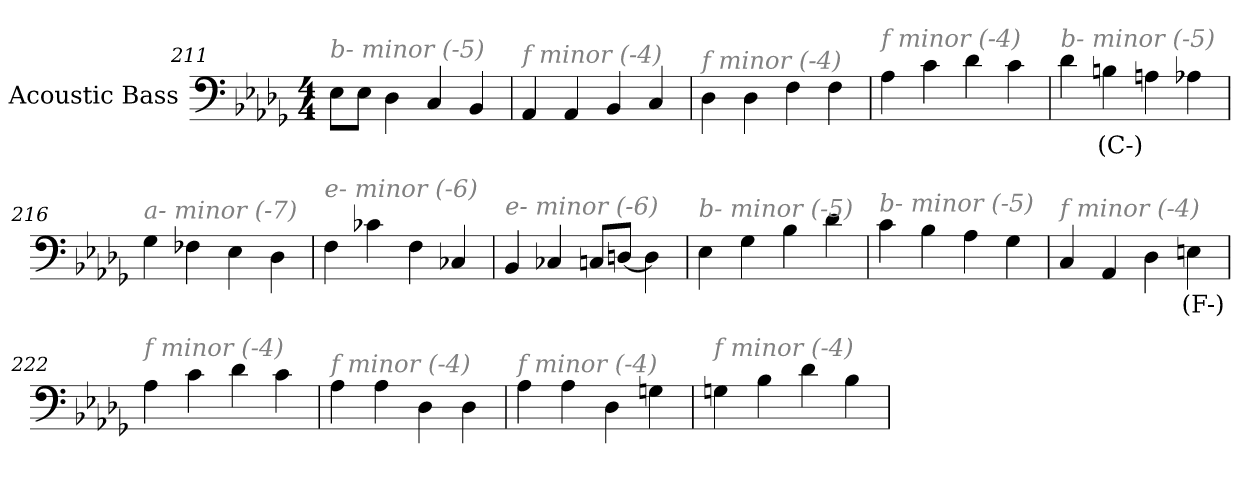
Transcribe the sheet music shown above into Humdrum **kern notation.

**kern	**text
*part1	*part1
*staff1	*staff1
*I"Acoustic Bass	*
*clefF4	*
*ITrd7c12	*
*k[b-e-a-d-g-]	*
*D-:	*
*M4/4	*
=211	=211
!LO:TX:i:color=#808080:t=b- minor (-5)	!
8EE-L	.
8EE-J	.
4DD-	.
4CC	.
4BBB-	.
=212	=212
!LO:TX:i:color=#808080:t=f minor (-4)	!
4AAA-	.
4AAA-	.
4BBB-	.
4CC	.
=213	=213
!LO:TX:i:color=#808080:t=f minor (-4)	!
4DD-	.
4DD-	.
4FF	.
4FF	.
=214	=214
!LO:TX:i:color=#808080:t=f minor (-4)	!
4AA-	.
4C	.
4D-	.
4C	.
=215	=215
!LO:TX:i:color=#808080:t=b- minor (-5)	!
4D-	.
4BBni	(C-)
4AAn	.
4AA-X	.
=216	=216
!LO:TX:i:color=#808080:t=a- minor (-7)	!
4GG-	.
4FF-X	.
4EE-	.
4DD-	.
=217	=217
!LO:TX:i:color=#808080:t=e- minor (-6)	!
4FF	.
4C-X	.
4FF	.
4CC-X	.
=218	=218
!LO:TX:i:color=#808080:t=e- minor (-6)	!
4BBB-	.
4CC-X	.
8CCnL	.
[8DDnJ	.
4DD]	.
=219	=219
!LO:TX:i:color=#808080:t=b- minor (-5)	!
4EE-	.
4GG-	.
4BB-	.
4D-	.
=220	=220
!LO:TX:i:color=#808080:t=b- minor (-5)	!
4C	.
4BB-	.
4AA-	.
4GG-	.
=221	=221
!LO:TX:i:color=#808080:t=f minor (-4)	!
4CC	.
4AAA-	.
4DD-	.
4EEni	(F-)
=222	=222
!LO:TX:i:color=#808080:t=f minor (-4)	!
4AA-	.
4C	.
4D-	.
4C	.
=223	=223
!LO:TX:i:color=#808080:t=f minor (-4)	!
4AA-	.
4AA-	.
4DD-	.
4DD-	.
=224	=224
!LO:TX:i:color=#808080:t=f minor (-4)	!
4AA-	.
4AA-	.
4DD-	.
4GGn	.
=225	=225
!LO:TX:i:color=#808080:t=f minor (-4)	!
4GGn	.
4BB-	.
4D-	.
4BB-	.
=	=
*-	*-
